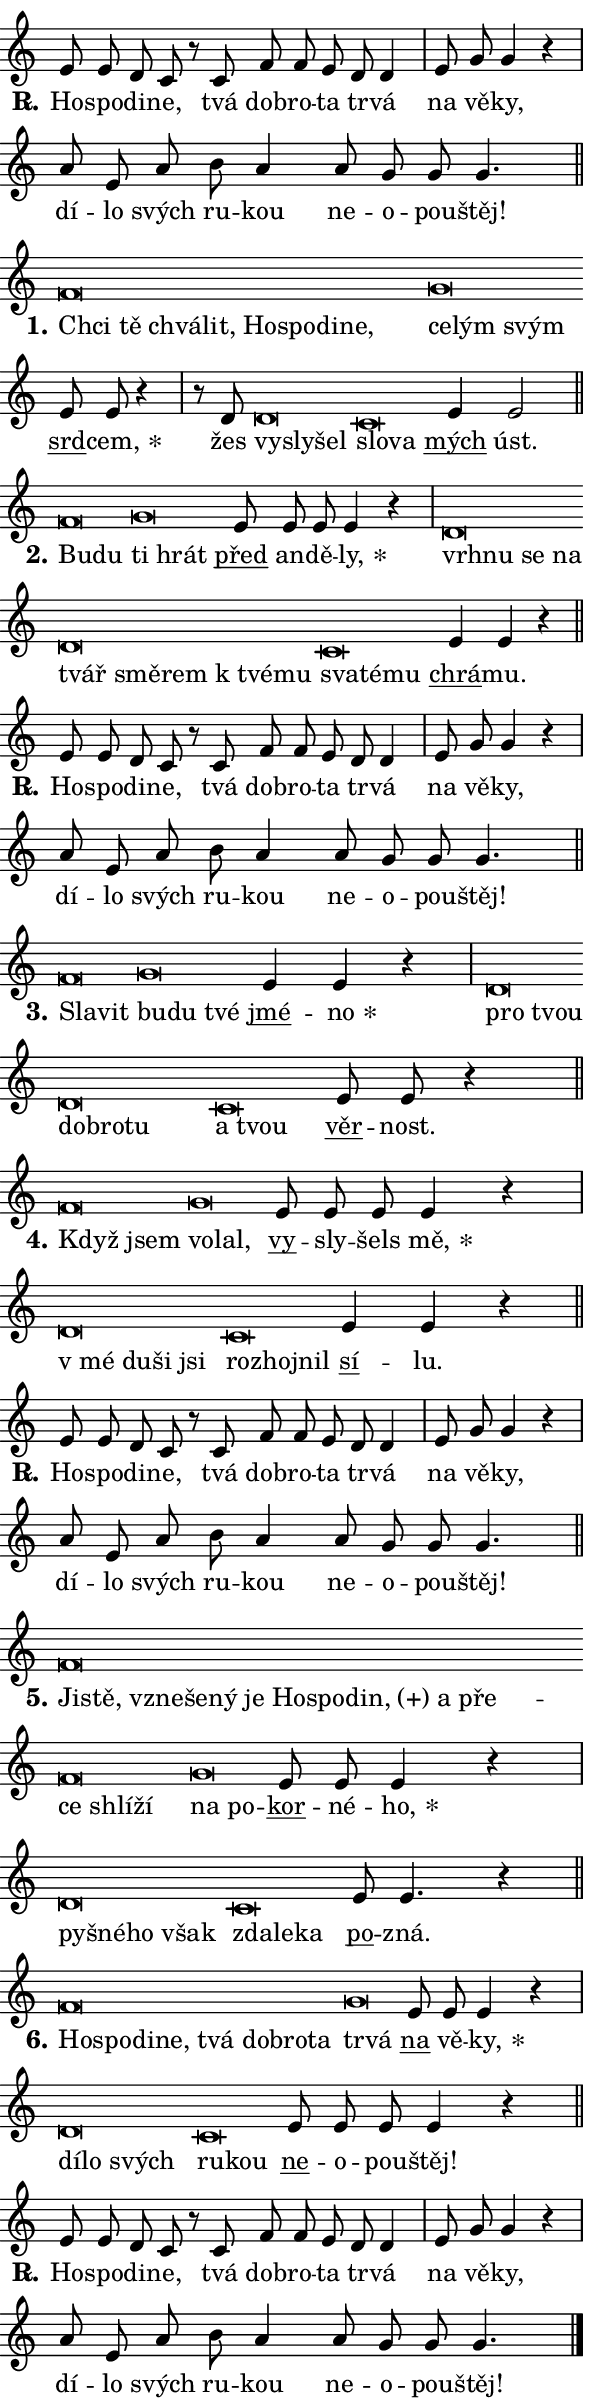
\version "2.24.0"
\header { tagline = "" }
\paper {
  indent = 0\cm
  top-margin = 0\cm
  right-margin = 0.13\cm % to fit lyric hyphens
  bottom-margin = 0\cm
  left-margin = 0\cm
  paper-width = 10\cm
  page-breaking = #ly:one-page-breaking
  system-system-spacing.basic-distance = #11
  score-system-spacing.basic-distance = #11
  ragged-last = ##f
}


%% Author: Thomas Morley
%% https://lists.gnu.org/archive/html/lilypond-user/2020-05/msg00002.html
#(define (line-position grob)
"Returns position of @var[grob} in current system:
   @code{'start}, if at first time-step
   @code{'end}, if at last time-step
   @code{'middle} otherwise
"
  (let* ((col (ly:item-get-column grob))
         (ln (ly:grob-object col 'left-neighbor))
         (rn (ly:grob-object col 'right-neighbor))
         (col-to-check-left (if (ly:grob? ln) ln col))
         (col-to-check-right (if (ly:grob? rn) rn col))
         (break-dir-left
           (and
             (ly:grob-property col-to-check-left 'non-musical #f)
             (ly:item-break-dir col-to-check-left)))
         (break-dir-right
           (and
             (ly:grob-property col-to-check-right 'non-musical #f)
             (ly:item-break-dir col-to-check-right))))
        (cond ((eqv? 1 break-dir-left) 'start)
              ((eqv? -1 break-dir-right) 'end)
              (else 'middle))))

#(define (tranparent-at-line-position vctor)
  (lambda (grob)
  "Relying on @code{line-position} select the relevant enry from @var{vctor}.
Used to determine transparency,"
    (case (line-position grob)
      ((end) (not (vector-ref vctor 0)))
      ((middle) (not (vector-ref vctor 1)))
      ((start) (not (vector-ref vctor 2))))))

noteHeadBreakVisibility =
#(define-music-function (break-visibility)(vector?)
"Makes @code{NoteHead}s transparent relying on @var{break-visibility}"
#{
  \override NoteHead.transparent =
    #(tranparent-at-line-position break-visibility)
#})

#(define delete-ledgers-for-transparent-note-heads
  (lambda (grob)
    "Reads whether a @code{NoteHead} is transparent.
If so this @code{NoteHead} is removed from @code{'note-heads} from
@var{grob}, which is supposed to be @code{LedgerLineSpanner}.
As a result ledgers are not printed for this @code{NoteHead}"
    (let* ((nhds-array (ly:grob-object grob 'note-heads))
           (nhds-list
             (if (ly:grob-array? nhds-array)
                 (ly:grob-array->list nhds-array)
                 '()))
           ;; Relies on the transparent-property being done before
           ;; Staff.LedgerLineSpanner.after-line-breaking is executed.
           ;; This is fragile ...
           (to-keep
             (remove
               (lambda (nhd)
                 (ly:grob-property nhd 'transparent #f))
               nhds-list)))
      ;; TODO find a better method to iterate over grob-arrays, similiar
      ;; to filter/remove etc for lists
      ;; For now rebuilt from scratch
      (set! (ly:grob-object grob 'note-heads)  '())
      (for-each
        (lambda (nhd)
          (ly:pointer-group-interface::add-grob grob 'note-heads nhd))
        to-keep))))

squashNotes = {
  \override NoteHead.X-extent = #'(-0.2 . 0.2)
  \override NoteHead.Y-extent = #'(-0.75 . 0)
  \override NoteHead.stencil =
    #(lambda (grob)
       (let ((pos (ly:grob-property grob 'staff-position)))
         (begin
           (if (< pos -7) (display "ERROR: Lower brevis then expected\n") (display ""))
           (if (<= pos -6) ly:text-interface::print ly:note-head::print))))
}
unSquashNotes = {
  \revert NoteHead.X-extent
  \revert NoteHead.Y-extent
  \revert NoteHead.stencil
}

hideNotes = \noteHeadBreakVisibility #begin-of-line-visible
unHideNotes = \noteHeadBreakVisibility #all-visible

% work-around for resetting accidentals
% https://lilypond.org/doc/v2.23/Documentation/notation/displaying-rhythms#unmetered-music
cadenzaMeasure = {
  \cadenzaOff
  \partial 1024 s1024
  \cadenzaOn
}

#(define-markup-command (accent layout props text) (markup?)
  "Underline accented syllable"
  (interpret-markup layout props
    #{\markup \override #'(offset . 4.3) \underline { #text }#}))

responsum = \markup \concat {
  "R" \hspace #-1.05 \path #0.1 #'((moveto 0 0.07) (lineto 0.9 0.8)) \hspace #0.05 "."
}

spaceSize = #0.6828661417322834 % exact space size for TeX Gyre Schola

\layout {
  \context {
    \Staff
    \remove "Time_signature_engraver"
    \override LedgerLineSpanner.after-line-breaking = #delete-ledgers-for-transparent-note-heads
  }
  \context {
    \Lyrics {
      \override LyricSpace.minimum-distance = \spaceSize
      \override LyricText.font-name = #"TeX Gyre Schola"
      \override LyricText.font-size = 1
      \override StanzaNumber.font-name = #"TeX Gyre Schola Bold"
      \override StanzaNumber.font-size = 1
    }
  }
  \context {
    \Score 
    \override NoteHead.text =
      #(lambda (grob) 
        (let ((pos (ly:grob-property grob 'staff-position)))
          #{\markup {
            \combine
              \halign #-0.55 \raise #(if (= pos -6) 0 0.5) \override #'(thickness . 2) \draw-line #'(3.2 . 0)
              \musicglyph "noteheads.sM1"
          }#}))
  }
}

% magnetic-lyrics.ily
%
%   written by
%     Jean Abou Samra <jean@abou-samra.fr>
%     Werner Lemberg <wl@gnu.org>
%
%   adapted by
%     Jiri Hon <jiri.hon@gmail.com>
%
% Version 2022-Apr-15

% https://www.mail-archive.com/lilypond-user@gnu.org/msg149350.html

#(define (Left_hyphen_pointer_engraver context)
   "Collect syllable-hyphen-syllable occurrences in lyrics and store
them in properties.  This engraver only looks to the left.  For
example, if the lyrics input is @code{foo -- bar}, it does the
following.

@itemize @bullet
@item
Set the @code{text} property of the @code{LyricHyphen} grob between
@q{foo} and @q{bar} to @code{foo}.

@item
Set the @code{left-hyphen} property of the @code{LyricText} grob with
text @q{foo} to the @code{LyricHyphen} grob between @q{foo} and
@q{bar}.
@end itemize

Use this auxiliary engraver in combination with the
@code{lyric-@/text::@/apply-@/magnetic-@/offset!} hook."
   (let ((hyphen #f)
         (text #f))
     (make-engraver
      (acknowledgers
       ((lyric-syllable-interface engraver grob source-engraver)
        (set! text grob)))
      (end-acknowledgers
       ((lyric-hyphen-interface engraver grob source-engraver)
        ;(when (not (grob::has-interface grob 'lyric-space-interface))
          (set! hyphen grob)));)
      ((stop-translation-timestep engraver)
       (when (and text hyphen)
         (ly:grob-set-object! text 'left-hyphen hyphen))
       (set! text #f)
       (set! hyphen #f)))))

#(define (lyric-text::apply-magnetic-offset! grob)
   "If the space between two syllables is less than the value in
property @code{LyricText@/.details@/.squash-threshold}, move the right
syllable to the left so that it gets concatenated with the left
syllable.

Use this function as a hook for
@code{LyricText@/.after-@/line-@/breaking} if the
@code{Left_@/hyphen_@/pointer_@/engraver} is active."
   (let ((hyphen (ly:grob-object grob 'left-hyphen #f)))
     (when hyphen
       (let ((left-text (ly:spanner-bound hyphen LEFT)))
         (when (grob::has-interface left-text 'lyric-syllable-interface)
           (let* ((common (ly:grob-common-refpoint grob left-text X))
                  (this-x-ext (ly:grob-extent grob common X))
                  (left-x-ext
                   (begin
                     ;; Trigger magnetism for left-text.
                     (ly:grob-property left-text 'after-line-breaking)
                     (ly:grob-extent left-text common X)))
                  ;; `delta` is the gap width between two syllables.
                  (delta (- (interval-start this-x-ext)
                            (interval-end left-x-ext)))
                  (details (ly:grob-property grob 'details))
                  (threshold (assoc-get 'squash-threshold details 0.2)))
             (when (< delta threshold)
               (let* (;; We have to manipulate the input text so that
                      ;; ligatures crossing syllable boundaries are not
                      ;; disabled.  For languages based on the Latin
                      ;; script this is essentially a beautification.
                      ;; However, for non-Western scripts it can be a
                      ;; necessity.
                      (lt (ly:grob-property left-text 'text))
                      (rt (ly:grob-property grob 'text))
                      (is-space (grob::has-interface hyphen 'lyric-space-interface))
                      (space (if is-space " " ""))
                      (extra-delta (if is-space spaceSize 0))
                      ;; Append new syllable.
                      (ltrt-space (if (and (string? lt) (string? rt))
                                (string-append lt space rt)
                                (make-concat-markup (list lt space rt))))
                      ;; Right-align `ltrt` to the right side.
                      (ltrt-space-markup (grob-interpret-markup
                               grob
                               (make-translate-markup
                                (cons (interval-length this-x-ext) 0)
                                (make-right-align-markup ltrt-space)))))
                 (begin
                   ;; Don't print `left-text`.
                   (ly:grob-set-property! left-text 'stencil #f)
                   ;; Set text and stencil (which holds all collected
                   ;; syllables so far) and shift it to the left.
                   (ly:grob-set-property! grob 'text ltrt-space)
                   (ly:grob-set-property! grob 'stencil ltrt-space-markup)
                   (ly:grob-translate-axis! grob (- (- delta extra-delta)) X))))))))))


#(define (lyric-hyphen::displace-bounds-first grob)
   ;; Make very sure this callback isn't triggered too early.
   (let ((left (ly:spanner-bound grob LEFT))
         (right (ly:spanner-bound grob RIGHT)))
     (ly:grob-property left 'after-line-breaking)
     (ly:grob-property right 'after-line-breaking)
     (ly:lyric-hyphen::print grob)))

squashThreshold = #0.4

\layout {
  \context {
    \Lyrics
    \consists #Left_hyphen_pointer_engraver
    \override LyricText.after-line-breaking =
      #lyric-text::apply-magnetic-offset!
    \override LyricHyphen.stencil = #lyric-hyphen::displace-bounds-first
    \override LyricText.details.squash-threshold = \squashThreshold
    \override LyricHyphen.minimum-distance = 0
    \override LyricHyphen.minimum-length = \squashThreshold
  }
}

squashText = \override LyricText.details.squash-threshold = 9999
unSquashText = \override LyricText.details.squash-threshold = \squashThreshold

leftText = \override LyricText.self-alignment-X = #LEFT
unLeftText = \revert LyricText.self-alignment-X

starOffset = #(lambda (grob) 
                (let ((x_offset (ly:self-alignment-interface::aligned-on-x-parent grob)))
                  (if (= x_offset 0) 0 (+ x_offset 1.2))))

star = #(define-music-function (syllable)(string?)
"Append star separator at the end of a syllable"
#{
  \once \override LyricText.X-offset = #starOffset
  \lyricmode { \markup {
    #syllable
    \override #'((font-name . "TeX Gyre Schola Bold")) \hspace #0.2 \lower #0.65 \larger "*"
  } }
#})

starAccent = #(define-music-function (syllable)(string?)
"Append star separator at the end of a syllable and make accent"
#{
  \once \override LyricText.X-offset = #starOffset
  \lyricmode { \markup {
    \accent #syllable
    \override #'((font-name . "TeX Gyre Schola Bold")) \hspace #0.2 \lower #0.65 \larger "*"
  } }
#})

breath = #(define-music-function (syllable)(string?)
"Append breathing indicator at the end of a syllable"
#{
  \lyricmode { \markup { #syllable "+" } }
#})

optionalBreath = #(define-music-function (syllable)(string?)
"Append optional breathing indicator at the end of a syllable"
#{
  \lyricmode { \markup { #syllable "(+)" } }
#})


\score {
    <<
        \new Voice = "melody" { \cadenzaOn \key c \major \relative { e'8 e d c r c \bar "" f f e \bar "" d d4 \cadenzaMeasure \bar "|" e8 g g4 r \cadenzaMeasure \bar "|" a8 e a \bar "" b a4 \bar "" a8 g g g4. \cadenzaMeasure \bar "||" \break } }
        \new Lyrics \lyricsto "melody" { \lyricmode { \set stanza = \responsum
Ho -- spo -- di -- ne, tvá dob -- ro -- ta tr -- vá na vě -- ky, dí -- lo svých ru -- kou ne -- o -- pou -- štěj! } }
    >>
    \layout {}
}

\score {
    <<
        \new Voice = "melody" { \cadenzaOn \key c \major \relative { \squashNotes f'\breve*1/16 \hideNotes \breve*1/16 \bar "" \breve*1/16 \bar "" \breve*1/16 \bar "" \breve*1/16 \bar "" \breve*1/16 \bar "" \breve*1/16 \breve*1/16 \bar "" \unHideNotes \unSquashNotes \squashNotes g\breve*1/16 \hideNotes \breve*1/16 \breve*1/16 \bar "" \unHideNotes \unSquashNotes \bar "" e8 e r4 \cadenzaMeasure \bar "|" r8 d8 \squashNotes d\breve*1/16 \hideNotes \breve*1/16 \breve*1/16 \bar "" \unHideNotes \unSquashNotes \squashNotes c\breve*1/16 \hideNotes \breve*1/16 \bar "" \unHideNotes \unSquashNotes \bar "" e4 e2 \cadenzaMeasure \bar "||" \break } }
        \new Lyrics \lyricsto "melody" { \lyricmode { \set stanza = "1."
\leftText Chci \squashText tě chvá -- lit, Ho -- spo -- di -- ne, \unSquashText ce -- \squashText lým svým \unLeftText \unSquashText \markup \accent srd -- \star cem, žes \leftText vy -- \squashText sly -- šel \unSquashText slo -- \squashText va \unLeftText \unSquashText \markup \accent mých úst. } }
    >>
    \layout {}
}

\score {
    <<
        \new Voice = "melody" { \cadenzaOn \key c \major \relative { \squashNotes f'\breve*1/16 \hideNotes \breve*1/16 \bar "" \unHideNotes \unSquashNotes \squashNotes g\breve*1/16 \hideNotes \breve*1/16 \bar "" \unHideNotes \unSquashNotes \bar "" e8 e e e4 r \cadenzaMeasure \bar "|" \squashNotes d\breve*1/16 \hideNotes \breve*1/16 \bar "" \breve*1/16 \bar "" \breve*1/16 \bar "" \breve*1/16 \bar "" \breve*1/16 \bar "" \breve*1/16 \bar "" \breve*1/16 \breve*1/16 \bar "" \unHideNotes \unSquashNotes \squashNotes c\breve*1/16 \hideNotes \breve*1/16 \breve*1/16 \bar "" \unHideNotes \unSquashNotes \bar "" e4 e r \cadenzaMeasure \bar "||" \break } }
        \new Lyrics \lyricsto "melody" { \lyricmode { \set stanza = "2."
\leftText Bu -- \squashText du \unSquashText ti \squashText hrát \unLeftText \unSquashText \markup \accent před an -- dě -- \star ly, \leftText vrh -- \squashText nu se na tvář smě -- rem "k tvé" -- mu \unSquashText sva -- \squashText té -- mu \unLeftText \unSquashText \markup \accent chrá -- mu. } }
    >>
    \layout {}
}

\score {
    <<
        \new Voice = "melody" { \cadenzaOn \key c \major \relative { e'8 e d c r c \bar "" f f e \bar "" d d4 \cadenzaMeasure \bar "|" e8 g g4 r \cadenzaMeasure \bar "|" a8 e a \bar "" b a4 \bar "" a8 g g g4. \cadenzaMeasure \bar "||" \break } }
        \new Lyrics \lyricsto "melody" { \lyricmode { \set stanza = \responsum
Ho -- spo -- di -- ne, tvá dob -- ro -- ta tr -- vá na vě -- ky, dí -- lo svých ru -- kou ne -- o -- pou -- štěj! } }
    >>
    \layout {}
}

\score {
    <<
        \new Voice = "melody" { \cadenzaOn \key c \major \relative { \squashNotes f'\breve*1/16 \hideNotes \breve*1/16 \bar "" \unHideNotes \unSquashNotes \squashNotes g\breve*1/16 \hideNotes \breve*1/16 \breve*1/16 \bar "" \unHideNotes \unSquashNotes \bar "" e4 e r \cadenzaMeasure \bar "|" \squashNotes d\breve*1/16 \hideNotes \breve*1/16 \bar "" \breve*1/16 \bar "" \breve*1/16 \breve*1/16 \bar "" \unHideNotes \unSquashNotes \squashNotes c\breve*1/16 \hideNotes \breve*1/16 \bar "" \unHideNotes \unSquashNotes \bar "" e8 e r4 \cadenzaMeasure \bar "||" \break } }
        \new Lyrics \lyricsto "melody" { \lyricmode { \set stanza = "3."
\leftText Sla -- \squashText vit \unSquashText bu -- \squashText du tvé \unLeftText \unSquashText \markup \accent jmé -- \star no \leftText pro \squashText tvou dob -- ro -- tu \unSquashText a \squashText tvou \unLeftText \unSquashText \markup \accent věr -- nost. } }
    >>
    \layout {}
}

\score {
    <<
        \new Voice = "melody" { \cadenzaOn \key c \major \relative { \squashNotes f'\breve*1/16 \hideNotes \breve*1/16 \bar "" \unHideNotes \unSquashNotes \squashNotes g\breve*1/16 \hideNotes \breve*1/16 \bar "" \unHideNotes \unSquashNotes \bar "" e8 e e e4 r \cadenzaMeasure \bar "|" \squashNotes d\breve*1/16 \hideNotes \breve*1/16 \bar "" \breve*1/16 \breve*1/16 \bar "" \unHideNotes \unSquashNotes \squashNotes c\breve*1/16 \hideNotes \breve*1/16 \breve*1/16 \bar "" \unHideNotes \unSquashNotes \bar "" e4 e r \cadenzaMeasure \bar "||" \break } }
        \new Lyrics \lyricsto "melody" { \lyricmode { \set stanza = "4."
\leftText Když \squashText jsem \unSquashText vo -- \squashText lal, \unLeftText \unSquashText \markup \accent vy -- sly -- šels \star mě, \leftText "v mé" \squashText du -- ši jsi \unSquashText roz -- \squashText hoj -- nil \unLeftText \unSquashText \markup \accent sí -- lu. } }
    >>
    \layout {}
}

\score {
    <<
        \new Voice = "melody" { \cadenzaOn \key c \major \relative { e'8 e d c r c \bar "" f f e \bar "" d d4 \cadenzaMeasure \bar "|" e8 g g4 r \cadenzaMeasure \bar "|" a8 e a \bar "" b a4 \bar "" a8 g g g4. \cadenzaMeasure \bar "||" \break } }
        \new Lyrics \lyricsto "melody" { \lyricmode { \set stanza = \responsum
Ho -- spo -- di -- ne, tvá dob -- ro -- ta tr -- vá na vě -- ky, dí -- lo svých ru -- kou ne -- o -- pou -- štěj! } }
    >>
    \layout {}
}

\score {
    <<
        \new Voice = "melody" { \cadenzaOn \key c \major \relative { \squashNotes f'\breve*1/16 \hideNotes \breve*1/16 \bar "" \breve*1/16 \bar "" \breve*1/16 \bar "" \breve*1/16 \bar "" \breve*1/16 \bar "" \breve*1/16 \bar "" \breve*1/16 \bar "" \breve*1/16 \bar "" \breve*1/16 \bar "" \breve*1/16 \bar "" \breve*1/16 \bar "" \breve*1/16 \breve*1/16 \bar "" \unHideNotes \unSquashNotes \squashNotes g\breve*1/16 \hideNotes \breve*1/16 \bar "" \unHideNotes \unSquashNotes \bar "" e8 e e4 r \cadenzaMeasure \bar "|" \squashNotes d\breve*1/16 \hideNotes \breve*1/16 \bar "" \breve*1/16 \breve*1/16 \bar "" \unHideNotes \unSquashNotes \squashNotes c\breve*1/16 \hideNotes \breve*1/16 \breve*1/16 \bar "" \unHideNotes \unSquashNotes \bar "" e8 e4. r4 \cadenzaMeasure \bar "||" \break } }
        \new Lyrics \lyricsto "melody" { \lyricmode { \set stanza = "5."
\leftText Ji -- \squashText stě, vzne -- še -- ný je Ho -- spo -- \optionalBreath din, a pře -- ce shlí -- ží \unSquashText na \squashText po -- \unLeftText \unSquashText \markup \accent kor -- né -- \star ho, \leftText py -- \squashText šné -- ho však \unSquashText zda -- \squashText le -- ka \unLeftText \unSquashText \markup \accent po -- zná. } }
    >>
    \layout {}
}

\score {
    <<
        \new Voice = "melody" { \cadenzaOn \key c \major \relative { \squashNotes f'\breve*1/16 \hideNotes \breve*1/16 \bar "" \breve*1/16 \bar "" \breve*1/16 \bar "" \breve*1/16 \bar "" \breve*1/16 \bar "" \breve*1/16 \breve*1/16 \bar "" \unHideNotes \unSquashNotes \squashNotes g\breve*1/16 \hideNotes \breve*1/16 \bar "" \unHideNotes \unSquashNotes \bar "" e8 e e4 r \cadenzaMeasure \bar "|" \squashNotes d\breve*1/16 \hideNotes \breve*1/16 \breve*1/16 \bar "" \unHideNotes \unSquashNotes \squashNotes c\breve*1/16 \hideNotes \breve*1/16 \bar "" \unHideNotes \unSquashNotes \bar "" e8 e e e4 r \cadenzaMeasure \bar "||" \break } }
        \new Lyrics \lyricsto "melody" { \lyricmode { \set stanza = "6."
\leftText Ho -- \squashText spo -- di -- ne, tvá dob -- ro -- ta \unSquashText tr -- \squashText vá \unLeftText \unSquashText \markup \accent na vě -- \star ky, \leftText dí -- \squashText lo svých \unSquashText ru -- \squashText kou \unLeftText \unSquashText \markup \accent ne -- o -- pou -- štěj! } }
    >>
    \layout {}
}

\score {
    <<
        \new Voice = "melody" { \cadenzaOn \key c \major \relative { e'8 e d c r c \bar "" f f e \bar "" d d4 \cadenzaMeasure \bar "|" e8 g g4 r \cadenzaMeasure \bar "|" a8 e a \bar "" b a4 \bar "" a8 g g g4. \cadenzaMeasure \bar "||" \break } \bar "|." }
        \new Lyrics \lyricsto "melody" { \lyricmode { \set stanza = \responsum
Ho -- spo -- di -- ne, tvá dob -- ro -- ta tr -- vá na vě -- ky, dí -- lo svých ru -- kou ne -- o -- pou -- štěj! } }
    >>
    \layout {}
}
